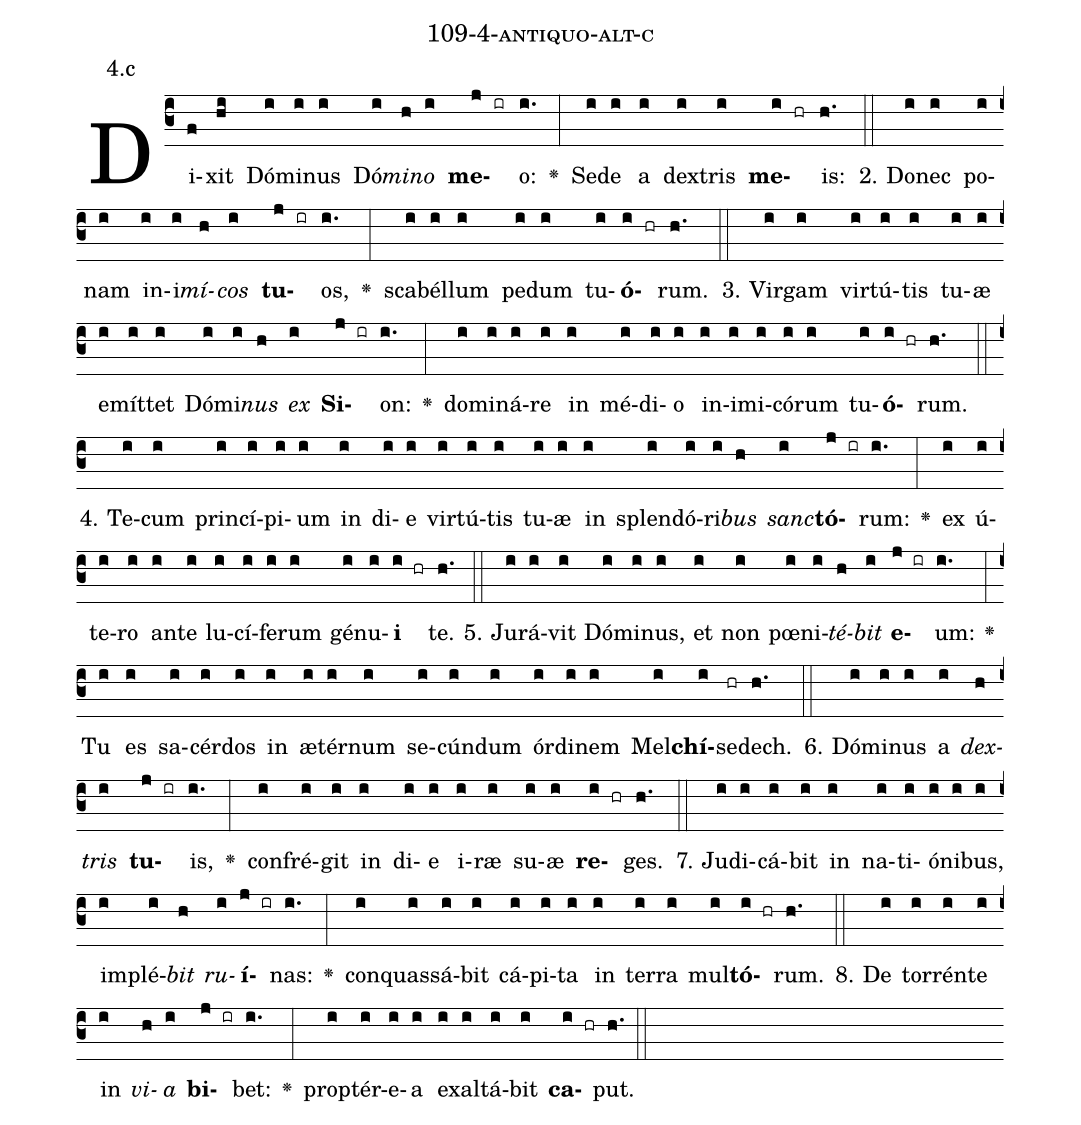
name: 109-4-antiquo-alt-c;
annotation: 4.c;
%%
(c3)Di(f)xit(hi) Dó(i)mi(i)nus(i) Dó(i)<i>mi</i>(h)<i>no</i>(i) <b>me</b>(j ir)o:(i.) <v>\greheightstar</v>(:) Se(i)de(i) a(i) dex(i)tris(i) <b>me</b>(i hr)is:(h.) (::)
2. Do(i)nec(i) po(i)nam(i) in(i)i(i)<i>mí</i>(h)<i>cos</i>(i) <b>tu</b>(j ir)os,(i.) <v>\greheightstar</v>(:) sca(i)bél(i)lum(i) pe(i)dum(i) tu(i)<b>ó</b>(i hr)rum.(h.) (::)
3. Vir(i)gam(i) vir(i)tú(i)tis(i) tu(i)æ(i) e(i)mít(i)tet(i) Dó(i)mi(i)<i>nus</i>(h) <i>ex</i>(i) <b>Si</b>(j ir)on:(i.) <v>\greheightstar</v>(:) do(i)mi(i)ná(i)re(i) in(i) mé(i)di(i)o(i) in(i)i(i)mi(i)có(i)rum(i) tu(i)<b>ó</b>(i hr)rum.(h.) (::)
4. Te(i)cum(i) prin(i)cí(i)pi(i)um(i) in(i) di(i)e(i) vir(i)tú(i)tis(i) tu(i)æ(i) in(i) splen(i)dó(i)ri(i)<i>bus</i>(h) <i>sanc</i>(i)<b>tó</b>(j ir)rum:(i.) <v>\greheightstar</v>(:) ex(i) ú(i)te(i)ro(i) an(i)te(i) lu(i)cí(i)fe(i)rum(i) gé(i)nu(i)<b>i</b>(i hr) te.(h.) (::)
5. Ju(i)rá(i)vit(i) Dó(i)mi(i)nus,(i) et(i) non(i) pœ(i)ni(i)<i>té</i>(h)<i>bit</i>(i) <b>e</b>(j ir)um:(i.) <v>\greheightstar</v>(:) Tu(i) es(i) sa(i)cér(i)dos(i) in(i) æ(i)tér(i)num(i) se(i)cún(i)dum(i) ór(i)di(i)nem(i) Mel(i)<b>chí</b>(i)se(hr)dech.(h.) (::)
6. Dó(i)mi(i)nus(i) a(i) <i>dex</i>(h)<i>tris</i>(i) <b>tu</b>(j ir)is,(i.) <v>\greheightstar</v>(:) con(i)fré(i)git(i) in(i) di(i)e(i) i(i)ræ(i) su(i)æ(i) <b>re</b>(i hr)ges.(h.) (::)
7. Ju(i)di(i)cá(i)bit(i) in(i) na(i)ti(i)ó(i)ni(i)bus,(i) im(i)plé(i)<i>bit</i>(h) <i>ru</i>(i)<b>í</b>(j ir)nas:(i.) <v>\greheightstar</v>(:) con(i)quas(i)sá(i)bit(i) cá(i)pi(i)ta(i) in(i) ter(i)ra(i) mul(i)<b>tó</b>(i hr)rum.(h.) (::)
8. De(i) tor(i)rén(i)te(i) in(i) <i>vi</i>(h)<i>a</i>(i) <b>bi</b>(j ir)bet:(i.) <v>\greheightstar</v>(:) prop(i)tér(i)e(i)a(i) ex(i)al(i)tá(i)bit(i) <b>ca</b>(i hr)put.(h.) (::)
